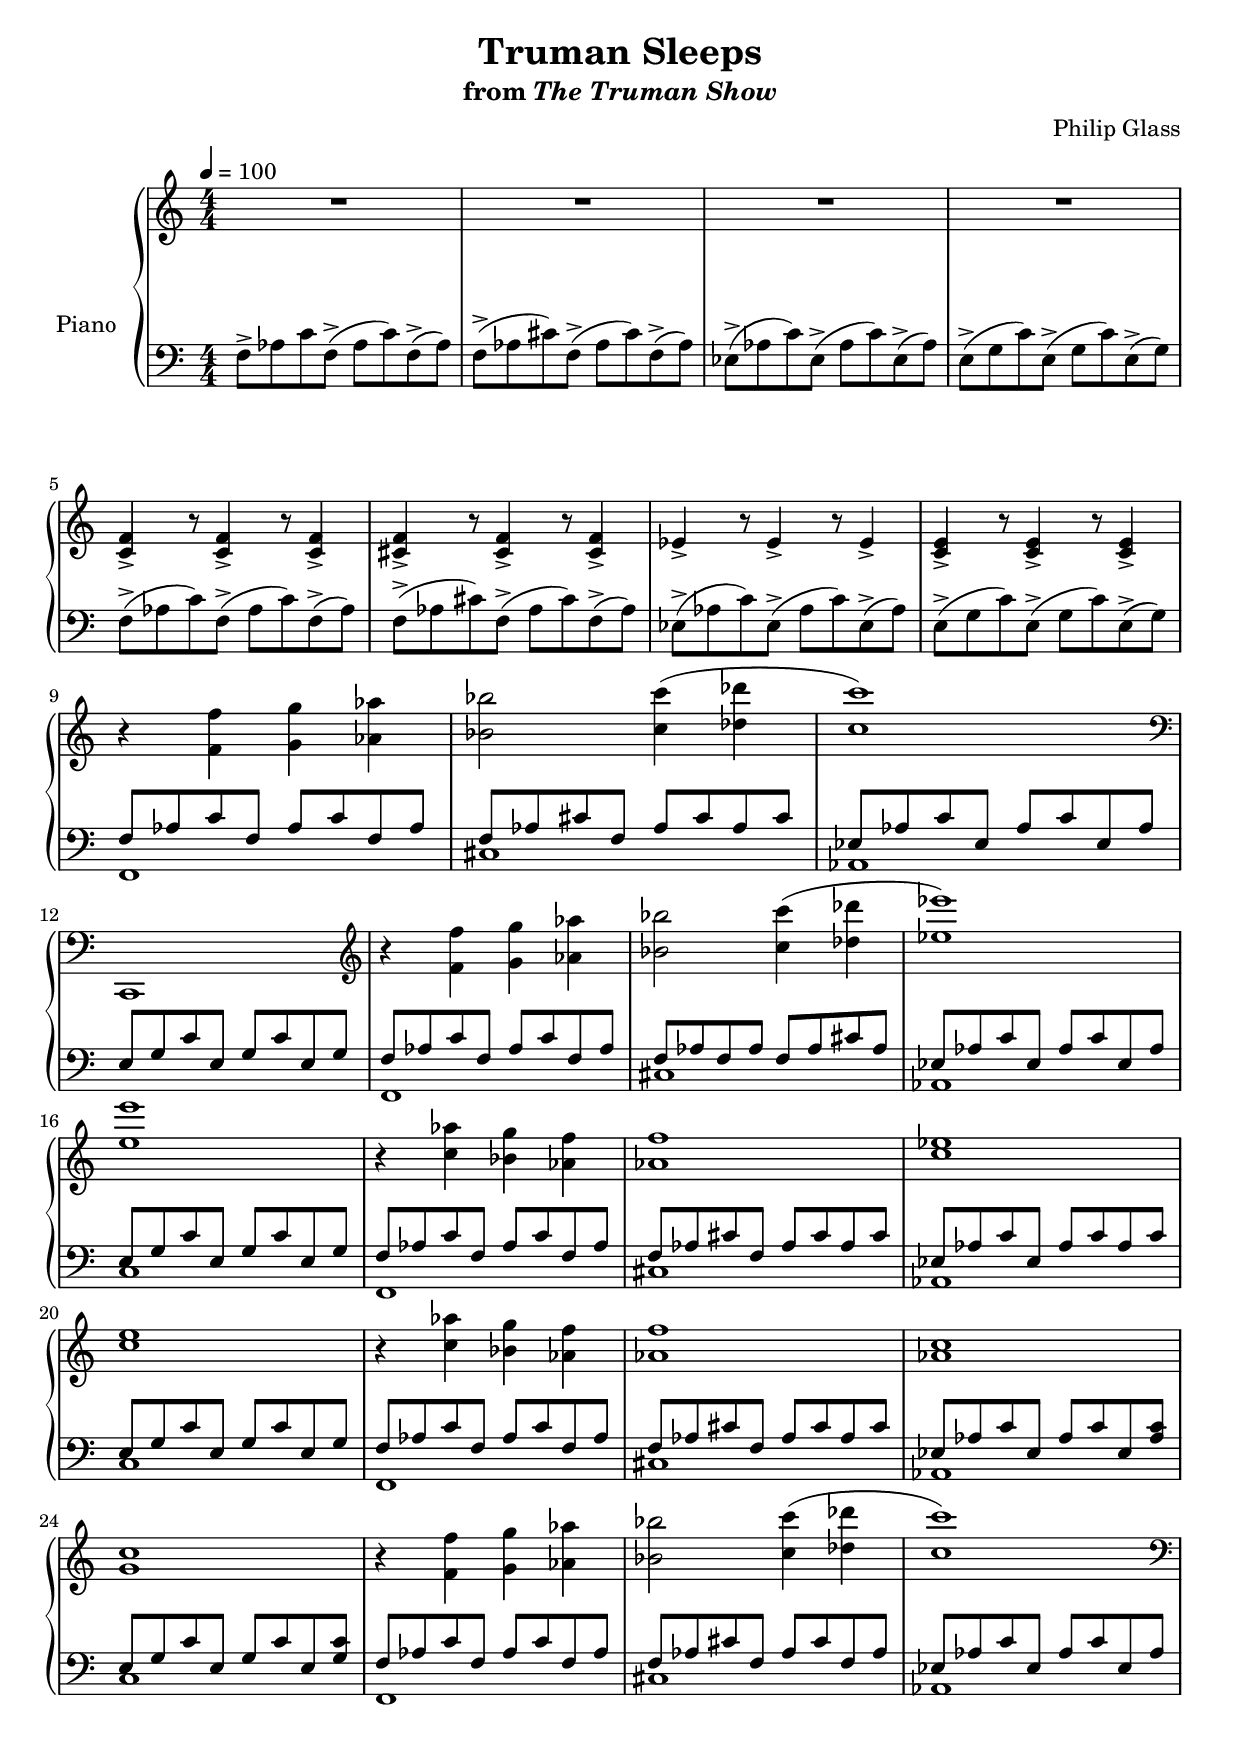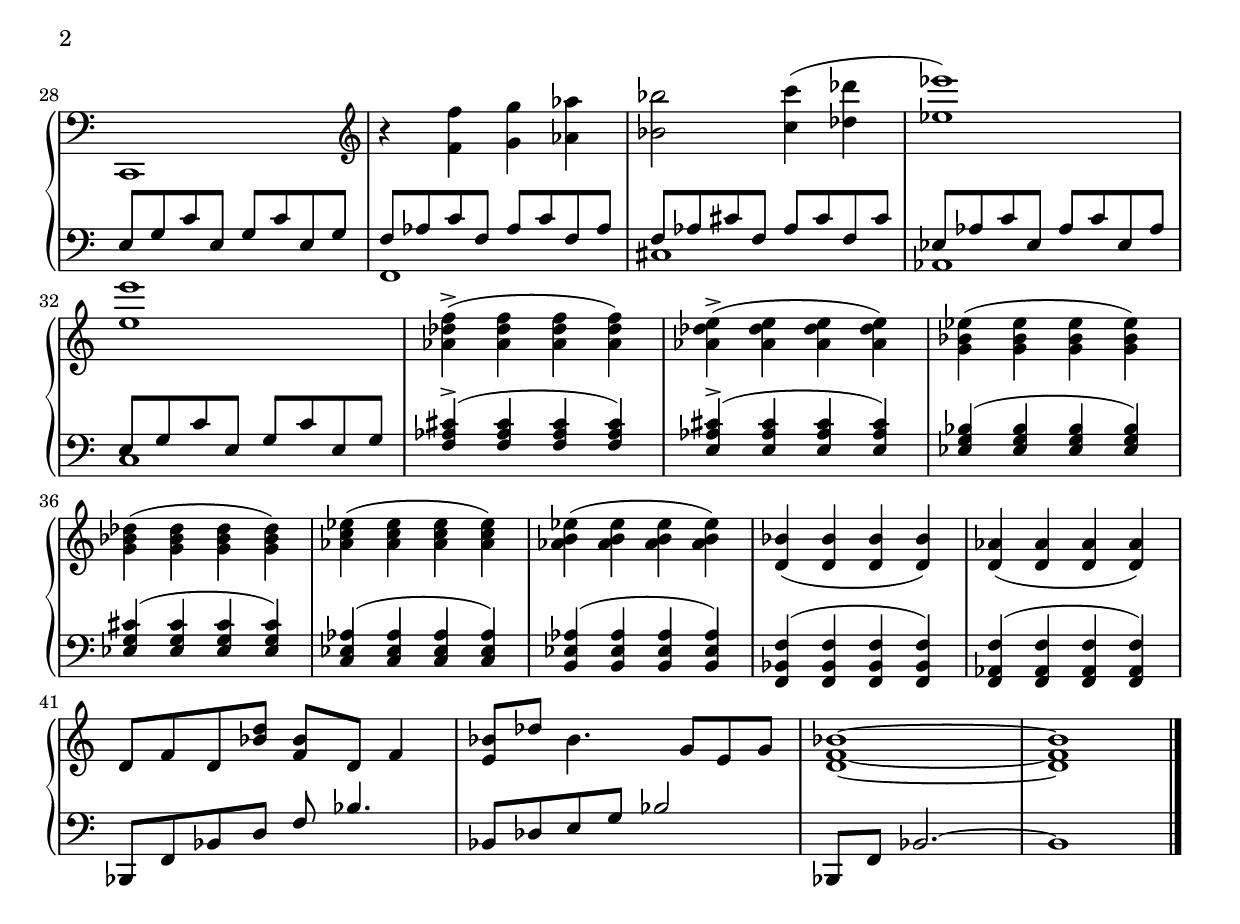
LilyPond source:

\version "2.14.1"

\header {
  title = "Truman Sleeps"
  subtitle = \markup { "from" \italic "The Truman Show" }
  composer = "Philip Glass"
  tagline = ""
}

global = {
  \tempo 4 = 100
  \key c \major
  \time 4/4
  \numericTimeSignature
  s1*4\break
  s1*4\break
  s1*3\break
  s1*4\break
  s1*4\break
  s1*4\break
  s1*4\break
  s1*4\break
  s1*4\break
  s1*5\break
  s1*4\break\bar "|."
}

upper = \relative c' {
  \clef treble
  R1*4

  <c f>4-> r8 <c f>4-> r8 <c f>4->
  <cis f>4-> r8 <cis f>4-> r8 <cis f>4->
  es4-> r8 es4-> r8 es4->
  <c e>4-> r8 <c e>4-> r8 <c e>4->

  r4 <f f'> <g g'> <as as'>
  <bes bes'>2 <c c'>4( <des des'>
  <c c'>1)
  \clef bass

  c,,,1
  \clef treble
  r4 <f'' f'> <g g'> <as as'>
  <bes bes'>2 <c c'>4( <des des'>
  <es es'>1)

  <e e'>
  r4 <c as'> <bes g'> <as f'>
  <as f'>1
  <c es>

  <c e>
  r4 <c as'>4 <bes g'> <as f'>
  <as f'>1
  <as c>

  <g c>
  r4 <f f'> <g g'> <as as'>
  <bes bes'>2 <c c'>4( <des des'>
  <c c'>1)
  \clef bass

  c,,,
  \clef treble
  r4 <f'' f'> <g g'> <as as'>
  <bes bes'>2 <c c'>4( <des des'>
  <es es'>1)

  <e e'>
  <as, des f>4->( q q q)
  <as des e>->( q q q)
  <g bes es>( q q q)

  <g bes des>( q q q)
  <as c es>( q q q)
  <as b es>( q q q)
  <d, bes'>( q q q)
  <d as'>( q q q)

  d8 f d <bes' d> <f bes> d f4
  <e bes'>8 des' bes4. g8 e g
  <d f bes>1~
  q
}

lower = \relative c {
  \clef bass
  f8-> as c f,->( as c) f,->( as)
  f->( as cis) f,->( as cis) f,->( as)
  es->( as c) es,->( as c) es,->( as)
  e->( g c) e,->( g c) e,->( g)

  f->( as c) f,->( as c) f,->( as)
  f->( as cis) f,->( as cis) f,->( as)
  es->( as c) es,->( as c) es,->( as)
  e->( g c) e,->( g c) e,->( g)

  <<
    {
      f8 as c f, as c f, as
      f as cis f, as cis as cis
      es, as c es, as c es, as

      e g c e, g c e, g
      f as c f, as c f, as
      f as f as f as cis as
      es as c es, as c es, as

      e g c e, g c e, g
      f as c f, as c f, as
      f as cis f, as cis as cis
      es, as c es, as c as c

      e, g c e, g c e, g
      f as c f, as c f, as
      f as cis f, as cis as cis
      es, as c es, as c es, <as c>

      e g c e, g c e, <g c>
      f as c f, as c f, as
      f as cis f, as cis f, as
      es as c es, as c es, as

      e g c e, g c e, g
      f as c f, as c f, as
      f as cis f, as cis f, cis'
      es, as c es, as c es, as

      e g c e, g c e, g
      <f as cis>4->( q q q)
      <e as cis>->( q q q)
      <es g bes>( q q q)

      <es g cis>( q q q)
      <c es as>( q q q)
      <b es as>( q q q)
      <f bes f'>( q q q)
      <f as f'>( q q q)

      bes,8 f' bes d f bes4.
      bes,8 des e g bes2
      bes,,8 f' bes2.~
      bes1
    }
  \\
    {
      f1
      cis'
      as

      s
      f
      cis'
      as

      c
      f,
      cis'
      as

      c
      f,
      cis'
      as

      c
      f,
      cis'
      as

      s
      f
      cis'
      as

      c
    }
  >>
}

dynamics = {
  s1\mp
}

pedal = {
}

chordnames = \chordmode {
}

\include "../template_piano_solo.ly"
